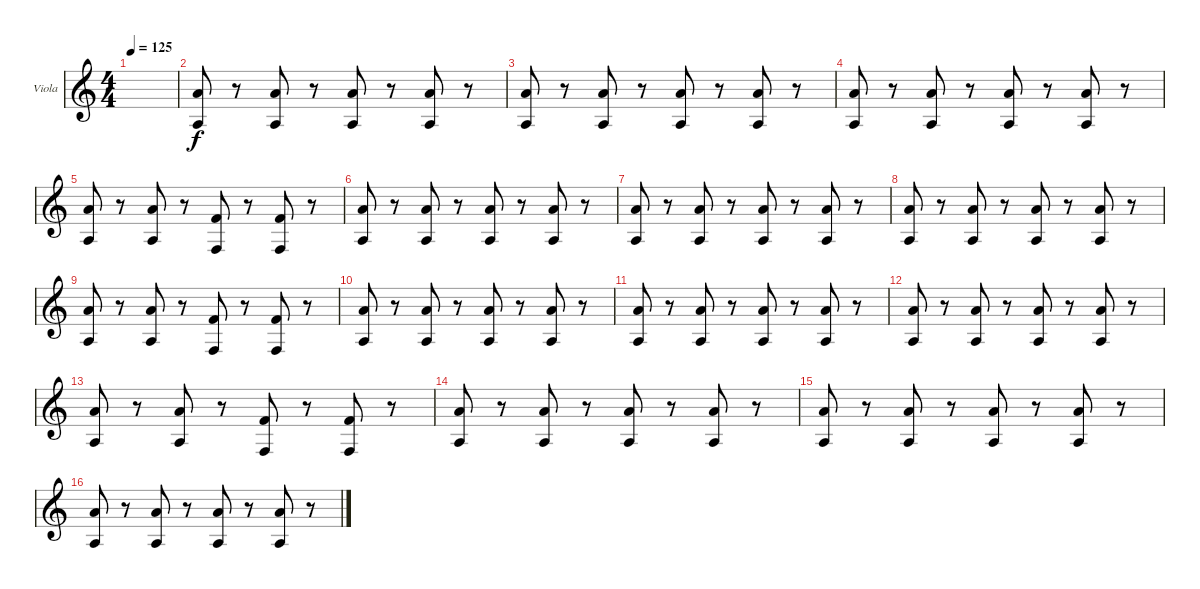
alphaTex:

\defaultSystemsLayout 4
\bracketExtendMode groupsimilarinstruments
\firstSystemTrackNameOrientation horizontal
\otherSystemsTrackNameOrientation horizontal
\track ("Viola" "Viola") {instrument viola}
\staff {score}
\tuning (A4 D4 G3 C3)
\ts (4 4)
\tempo 125
\clef g2
\ks c
|
(2.3 7.2).8 r.8 (2.3 7.2).8 r.8 (2.3 7.2).8 r.8 (2.3 7.2).8 r.8 |
(2.3 7.2).8 r.8 (2.3 7.2).8 r.8 (2.3 7.2).8 r.8 (2.3 7.2).8 r.8 |
(2.3 7.2).8 r.8 (2.3 7.2).8 r.8 (2.3 7.2).8 r.8 (2.3 7.2).8 r.8 |
(2.3 7.2).8 r.8 (2.3 7.2).8 r.8 (10.3 5.4).8 r.8 (10.3 5.4).8 r.8 |
(2.3 7.2).8 r.8 (2.3 7.2).8 r.8 (2.3 7.2).8 r.8 (2.3 7.2).8 r.8 |
(2.3 7.2).8 r.8 (2.3 7.2).8 r.8 (2.3 7.2).8 r.8 (2.3 7.2).8 r.8 |
(2.3 7.2).8 r.8 (2.3 7.2).8 r.8 (2.3 7.2).8 r.8 (2.3 7.2).8 r.8 |
(2.3 7.2).8 r.8 (2.3 7.2).8 r.8 (10.3 5.4).8 r.8 (10.3 5.4).8 r.8 |
(2.3 7.2).8 r.8 (2.3 7.2).8 r.8 (2.3 7.2).8 r.8 (2.3 7.2).8 r.8 |
(2.3 7.2).8 r.8 (2.3 7.2).8 r.8 (2.3 7.2).8 r.8 (2.3 7.2).8 r.8 |
(2.3 7.2).8 r.8 (2.3 7.2).8 r.8 (2.3 7.2).8 r.8 (2.3 7.2).8 r.8 |
(2.3 7.2).8 r.8 (2.3 7.2).8 r.8 (10.3 5.4).8 r.8 (10.3 5.4).8 r.8 |
(2.3 7.2).8 r.8 (2.3 7.2).8 r.8 (2.3 7.2).8 r.8 (2.3 7.2).8 r.8 |
(2.3 7.2).8 r.8 (2.3 7.2).8 r.8 (2.3 7.2).8 r.8 (2.3 7.2).8 r.8 |
(2.3 7.2).8 r.8 (2.3 7.2).8 r.8 (2.3 7.2).8 r.8 (2.3 7.2).8 r.8
